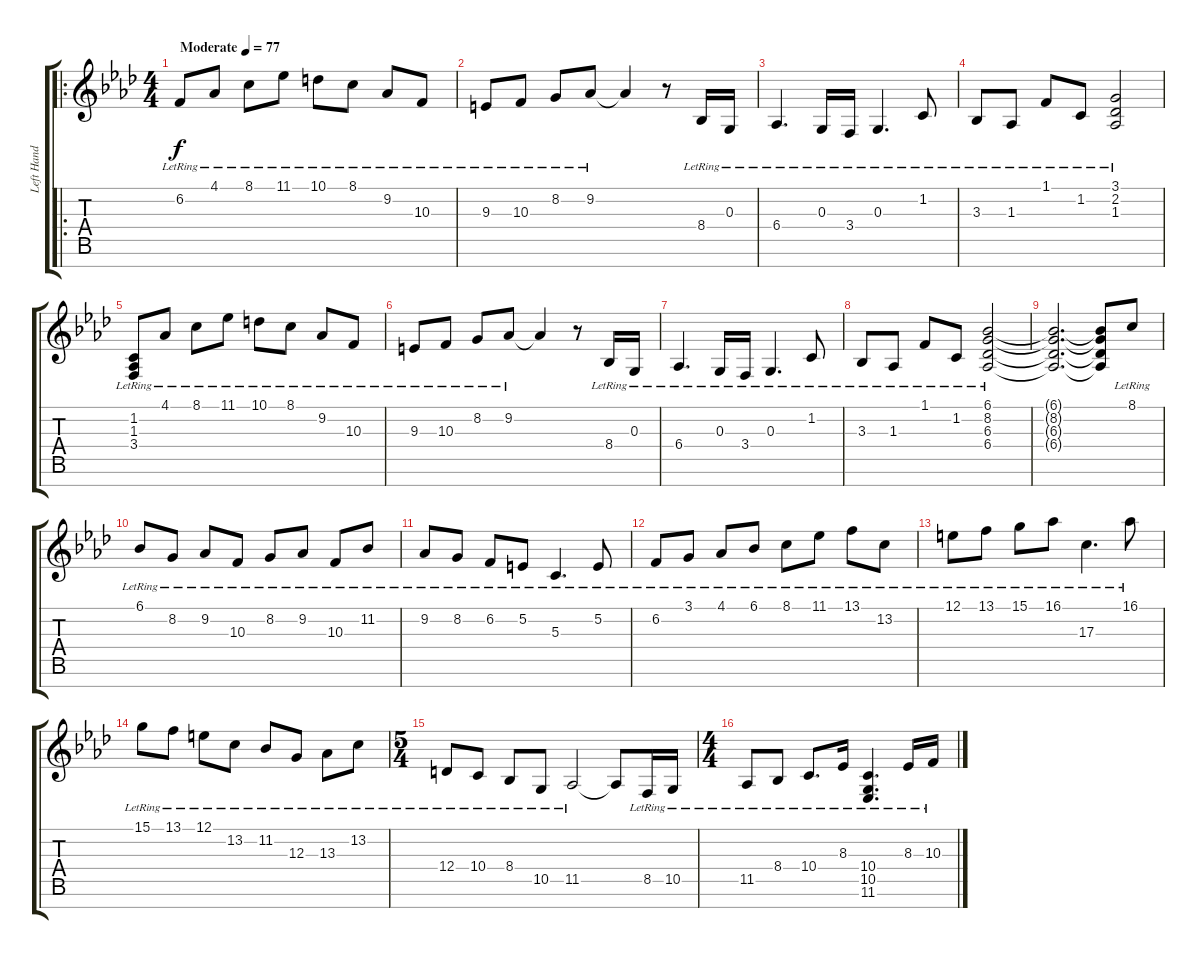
\track ("Left Hand" "Left Hand") {instrument acousticgrandpiano}
\staff {score tabs}
\tuning (E4 B3 G3 D3 A2 E2 B1) {hide}
\ro
\ts (4 4)
\tempo (77 "Moderate")
\clef g2
\ks ab
6.2{lr}.8{dy f instrument acousticgrandpiano} 4.1{lr}.8 8.1{lr}.8 11.1{lr}.8 10.1{lr}.8 8.1{lr}.8 9.2{lr}.8 10.3{lr}.8 |
9.3{lr}.8 10.3{lr}.8 8.2{lr}.8 9.2{lr}.8 9.2{t}.4 r.8 8.4{lr}.16 0.3{lr}.16 |
6.4{lr}.4{d} 0.3{lr}.16 3.4{lr}.16 0.3{lr}.4{d} 1.2{lr}.8 |
3.3{lr}.8 1.3{lr}.8 1.1{lr}.8 1.2{lr}.8 (3.1{lr} 2.2{lr} 1.3{lr}).2 |
(1.2{lr} 1.3{lr} 3.4{lr}).8 4.1{lr}.8 8.1{lr}.8 11.1{lr}.8 10.1{lr}.8 8.1{lr}.8 9.2{lr}.8 10.3{lr}.8 |
9.3{lr}.8 10.3{lr}.8 8.2{lr}.8 9.2{lr}.8 9.2{t}.4 r.8 8.4{lr}.16 0.3{lr}.16 |
6.4{lr}.4{d} 0.3{lr}.16 3.4{lr}.16 0.3{lr}.4{d} 1.2{lr}.8 |
3.3{lr}.8 1.3{lr}.8 1.1{lr}.8 1.2{lr}.8 (6.1{lr} 8.2{lr} 6.3{lr} 6.4{lr}).2 |
(6.1{t} 8.2{t} 6.3{t} 6.4{t}).2{d} (6.1{t} 8.2{t} 6.3{t} 6.4{t}).8 8.1{lr}.8 |
6.1{lr}.8 8.2{lr}.8 9.2{lr}.8 10.3{lr}.8 8.2{lr}.8 9.2{lr}.8 10.3{lr}.8 11.2{lr}.8 |
9.2{lr}.8 8.2{lr}.8 6.2{lr}.8 5.2{lr}.8 5.3{lr}.4{d} 5.2{lr}.8 |
6.2{lr}.8 3.1{lr}.8 4.1{lr}.8 6.1{lr}.8 8.1{lr}.8 11.1{lr}.8 13.1{lr}.8 13.2{lr}.8 |
12.1{lr}.8 13.1{lr}.8 15.1{lr}.8 16.1{lr}.8 17.3{lr}.4{d} 16.1{lr}.8 |
15.1{lr}.8 13.1{lr}.8 12.1{lr}.8 13.2{lr}.8 11.2{lr}.8 12.3{lr}.8 13.3{lr}.8 13.2{lr}.8 |
\ts (5 4)
12.4{lr}.8 10.4{lr}.8 8.4{lr}.8 10.5{lr}.8 11.5{lr}.2 11.5{t}.8 8.5{lr}.16 10.5{lr}.16 |
\ts (4 4)
11.5{lr}.8 8.4{lr}.8 10.4{lr}.8{d} 8.3{lr}.16 (10.4{lr} 10.5{lr} 11.6{lr}).4{d} 8.3{lr}.16 10.3{lr}.16
